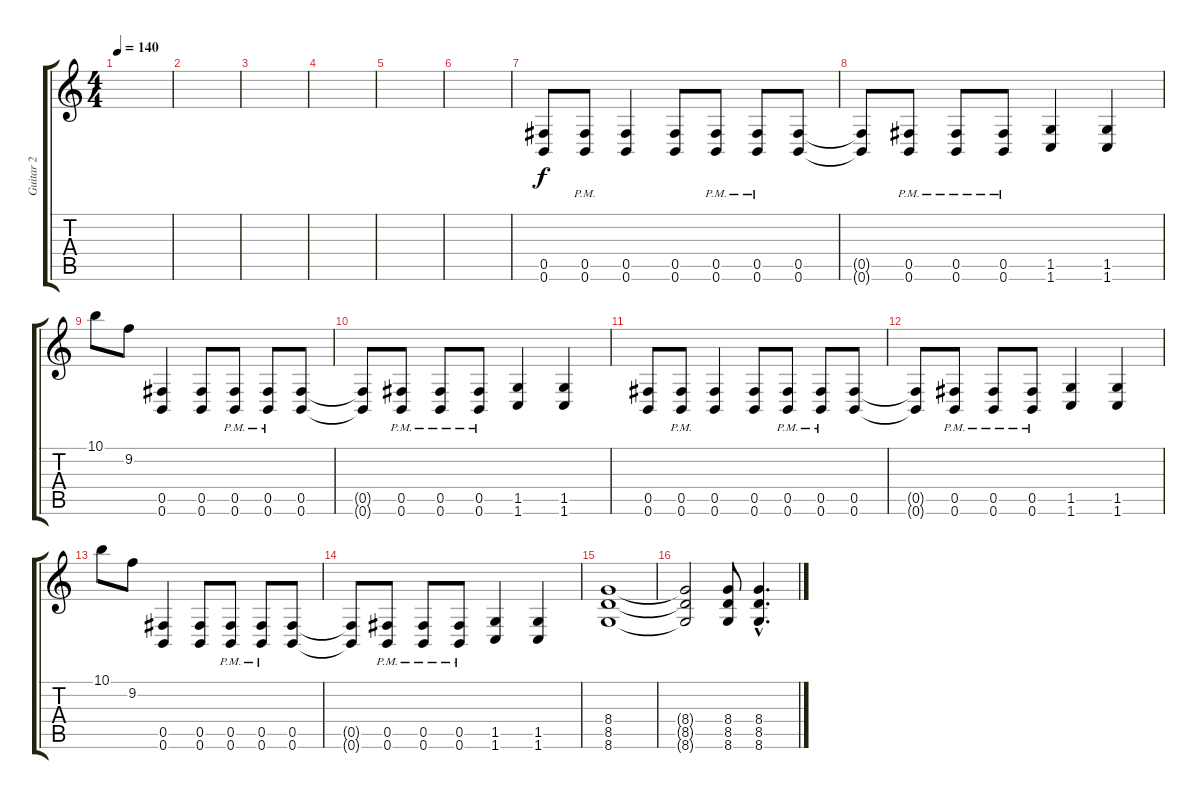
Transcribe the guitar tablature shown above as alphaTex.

\track ("Guitar 2" "Guitar 2") {instrument distortionguitar}
\staff {score tabs}
\tuning (Db4 Ab3 E3 B2 Gb2 B1) {hide}
\ts (4 4)
\tempo 140
\clef g2
\ks c
|
|
|
|
|
|
(0.5 0.6).8 (0.5{pm} 0.6{pm}).8 (0.5 0.6).4 (0.5 0.6).8 (0.5{pm} 0.6{pm}).8 (0.5{pm} 0.6{pm}).8 (0.5 0.6).8 |
(0.5{t} 0.6{t}).8 (0.5{pm} 0.6{pm}).8 (0.5{pm} 0.6{pm}).8 (0.5{pm} 0.6{pm}).8 (1.5 1.6).4 (1.5 1.6).4 |
10.1.8 9.2.8 (0.5 0.6).4 (0.5 0.6).8 (0.5{pm} 0.6{pm}).8 (0.5{pm} 0.6{pm}).8 (0.5 0.6).8 |
(0.5{t} 0.6{t}).8 (0.5{pm} 0.6{pm}).8 (0.5{pm} 0.6{pm}).8 (0.5{pm} 0.6{pm}).8 (1.5 1.6).4 (1.5 1.6).4 |
(0.5 0.6).8 (0.5{pm} 0.6{pm}).8 (0.5 0.6).4 (0.5 0.6).8 (0.5{pm} 0.6{pm}).8 (0.5{pm} 0.6{pm}).8 (0.5 0.6).8 |
(0.5{t} 0.6{t}).8 (0.5{pm} 0.6{pm}).8 (0.5{pm} 0.6{pm}).8 (0.5{pm} 0.6{pm}).8 (1.5 1.6).4 (1.5 1.6).4 |
10.1.8 9.2.8 (0.5 0.6).4 (0.5 0.6).8 (0.5{pm} 0.6{pm}).8 (0.5{pm} 0.6{pm}).8 (0.5 0.6).8 |
(0.5{t} 0.6{t}).8 (0.5{pm} 0.6{pm}).8 (0.5{pm} 0.6{pm}).8 (0.5{pm} 0.6{pm}).8 (1.5 1.6).4 (1.5 1.6).4 |
(8.4 8.5 8.6).1 |
(8.4{t} 8.5{t} 8.6{t}).2 (8.4 8.5 8.6).8 (8.4{hac} 8.5{hac} 8.6{hac}).4{d}
